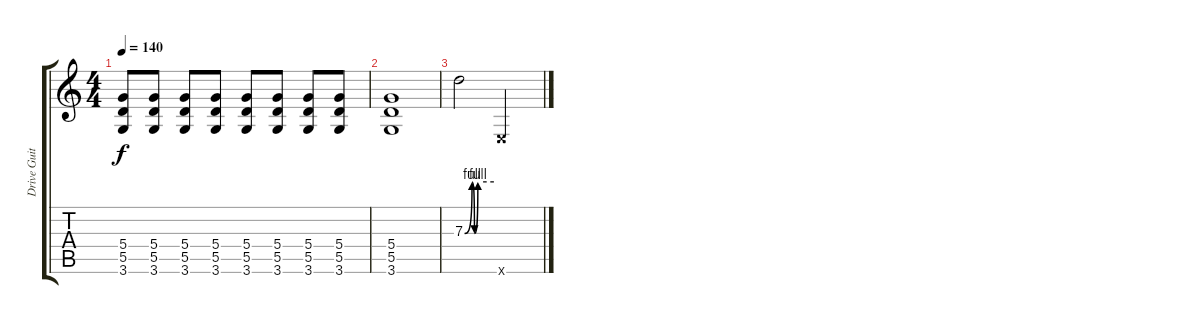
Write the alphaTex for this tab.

\track ("Drive Guitar" "Drive Guit") {instrument electricguitarjazz}
\staff {score tabs}
\tuning (E4 B3 G3 D3 A2 E2) {hide}
\ts (4 4)
\tempo 140
\clef g2
\ks c
(5.4 5.5 3.6).8{dy f} (5.4 5.5 3.6).8 (5.4 5.5 3.6).8 (5.4 5.5 3.6).8 (5.4 5.5 3.6).8 (5.4 5.5 3.6).8 (5.4 5.5 3.6).8 (5.4 5.5 3.6).8 |
(5.4 5.5 3.6).1 |
7.3{be (custom 0 0 15 4 20 0 27 4 60 4)}.2 0.6{x}.2
